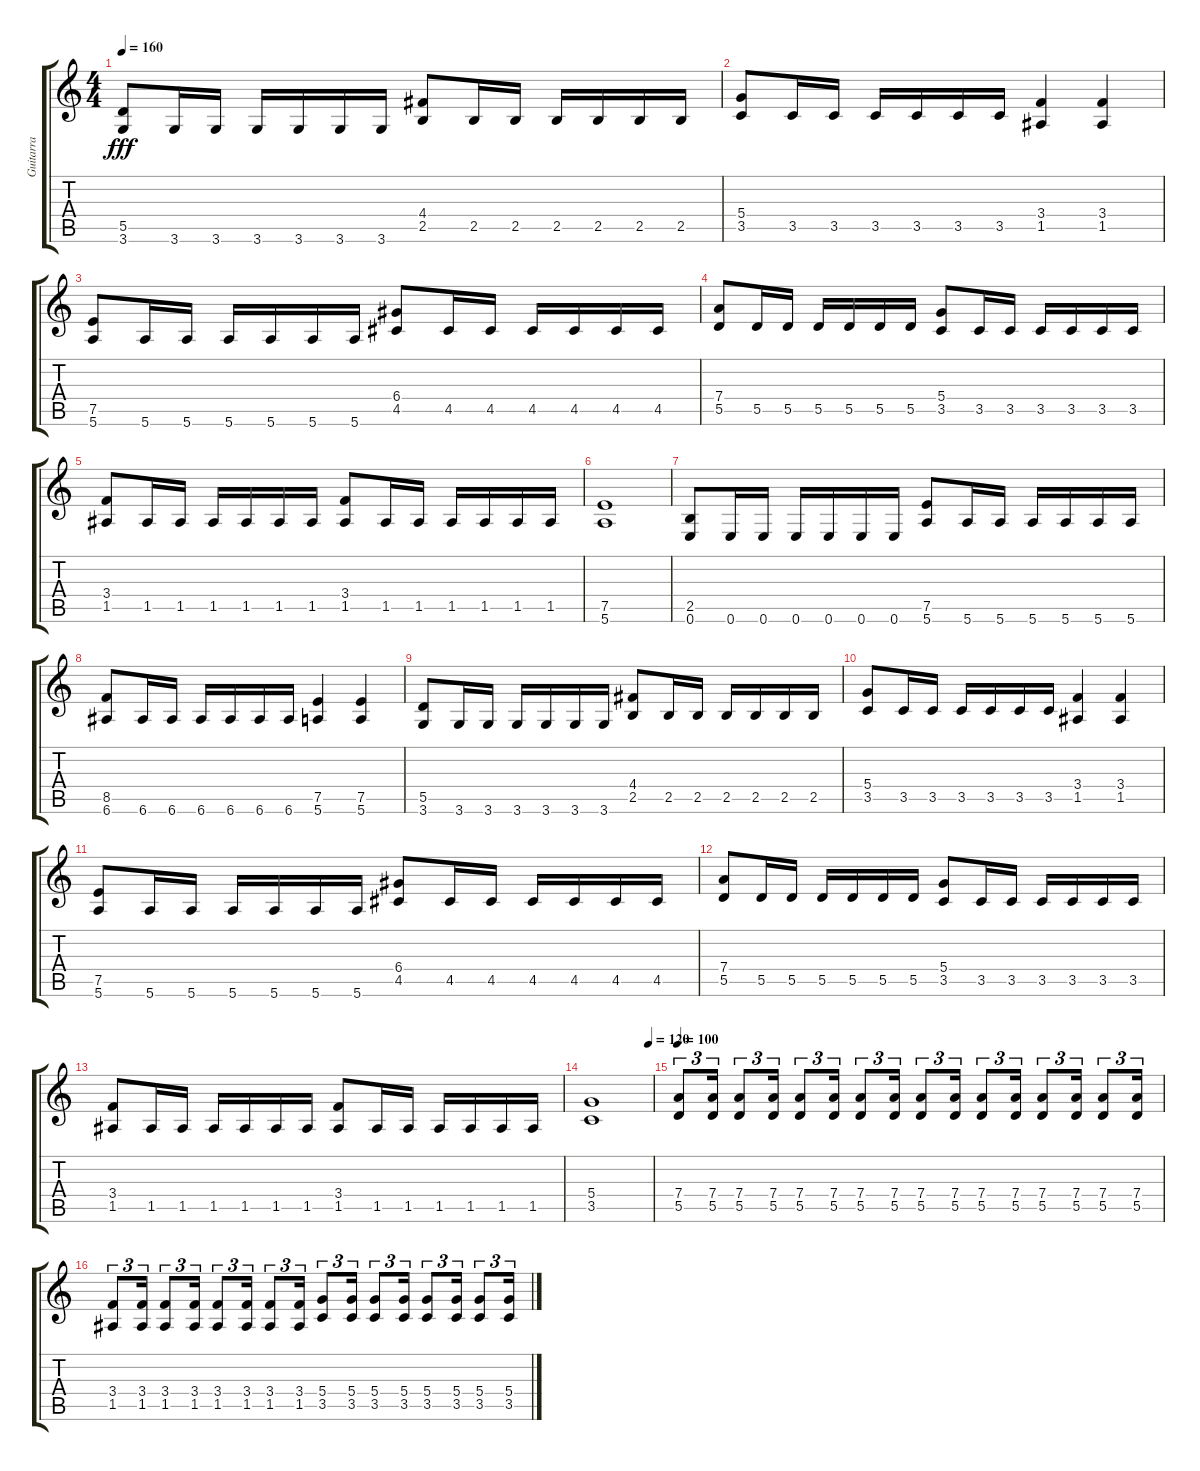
\track ("Guitarra" "Guitarra") {instrument distortionguitar}
\staff {score tabs}
\tuning (E4 B3 G3 D3 A2 E2) {hide}
\ts (4 4)
\tempo 160
\clef g2
\ks c
(5.5 3.6).8{dy fff} 3.6.16 3.6.16 3.6.16 3.6.16 3.6.16 3.6.16 (4.4 2.5).8 2.5.16 2.5.16 2.5.16 2.5.16 2.5.16 2.5.16 |
(5.4 3.5).8 3.5.16 3.5.16 3.5.16 3.5.16 3.5.16 3.5.16 (3.4 1.5).4 (3.4 1.5).4 |
(7.5 5.6).8 5.6.16 5.6.16 5.6.16 5.6.16 5.6.16 5.6.16 (6.4 4.5).8 4.5.16 4.5.16 4.5.16 4.5.16 4.5.16 4.5.16 |
(7.4 5.5).8 5.5.16 5.5.16 5.5.16 5.5.16 5.5.16 5.5.16 (5.4 3.5).8 3.5.16 3.5.16 3.5.16 3.5.16 3.5.16 3.5.16 |
(3.4 1.5).8 1.5.16 1.5.16 1.5.16 1.5.16 1.5.16 1.5.16 (3.4 1.5).8 1.5.16 1.5.16 1.5.16 1.5.16 1.5.16 1.5.16 |
(7.5 5.6).1 |
(2.5 0.6).8 0.6.16 0.6.16 0.6.16 0.6.16 0.6.16 0.6.16 (7.5 5.6).8 5.6.16 5.6.16 5.6.16 5.6.16 5.6.16 5.6.16 |
(8.5 6.6).8 6.6.16 6.6.16 6.6.16 6.6.16 6.6.16 6.6.16 (7.5 5.6).4 (7.5 5.6).4 |
(5.5 3.6).8 3.6.16 3.6.16 3.6.16 3.6.16 3.6.16 3.6.16 (4.4 2.5).8 2.5.16 2.5.16 2.5.16 2.5.16 2.5.16 2.5.16 |
(5.4 3.5).8 3.5.16 3.5.16 3.5.16 3.5.16 3.5.16 3.5.16 (3.4 1.5).4 (3.4 1.5).4 |
(7.5 5.6).8 5.6.16 5.6.16 5.6.16 5.6.16 5.6.16 5.6.16 (6.4 4.5).8 4.5.16 4.5.16 4.5.16 4.5.16 4.5.16 4.5.16 |
(7.4 5.5).8 5.5.16 5.5.16 5.5.16 5.5.16 5.5.16 5.5.16 (5.4 3.5).8 3.5.16 3.5.16 3.5.16 3.5.16 3.5.16 3.5.16 |
(3.4 1.5).8 1.5.16 1.5.16 1.5.16 1.5.16 1.5.16 1.5.16 (3.4 1.5).8 1.5.16 1.5.16 1.5.16 1.5.16 1.5.16 1.5.16 |
\tempo (120 0.9375)
(5.4 3.5).1 |
\tempo 100
(7.4 5.5).8{tu (3 2)} (7.4 5.5).16{tu (3 2)} (7.4 5.5).8{tu (3 2)} (7.4 5.5).16{tu (3 2)} (7.4 5.5).8{tu (3 2)} (7.4 5.5).16{tu (3 2)} (7.4 5.5).8{tu (3 2)} (7.4 5.5).16{tu (3 2)} (7.4 5.5).8{tu (3 2)} (7.4 5.5).16{tu (3 2)} (7.4 5.5).8{tu (3 2)} (7.4 5.5).16{tu (3 2)} (7.4 5.5).8{tu (3 2)} (7.4 5.5).16{tu (3 2)} (7.4 5.5).8{tu (3 2)} (7.4 5.5).16{tu (3 2)} |
(3.4 1.5).8{tu (3 2)} (3.4 1.5).16{tu (3 2)} (3.4 1.5).8{tu (3 2)} (3.4 1.5).16{tu (3 2)} (3.4 1.5).8{tu (3 2)} (3.4 1.5).16{tu (3 2)} (3.4 1.5).8{tu (3 2)} (3.4 1.5).16{tu (3 2)} (5.4 3.5).8{tu (3 2)} (5.4 3.5).16{tu (3 2)} (5.4 3.5).8{tu (3 2)} (5.4 3.5).16{tu (3 2)} (5.4 3.5).8{tu (3 2)} (5.4 3.5).16{tu (3 2)} (5.4 3.5).8{tu (3 2)} (5.4 3.5).16{tu (3 2)}
